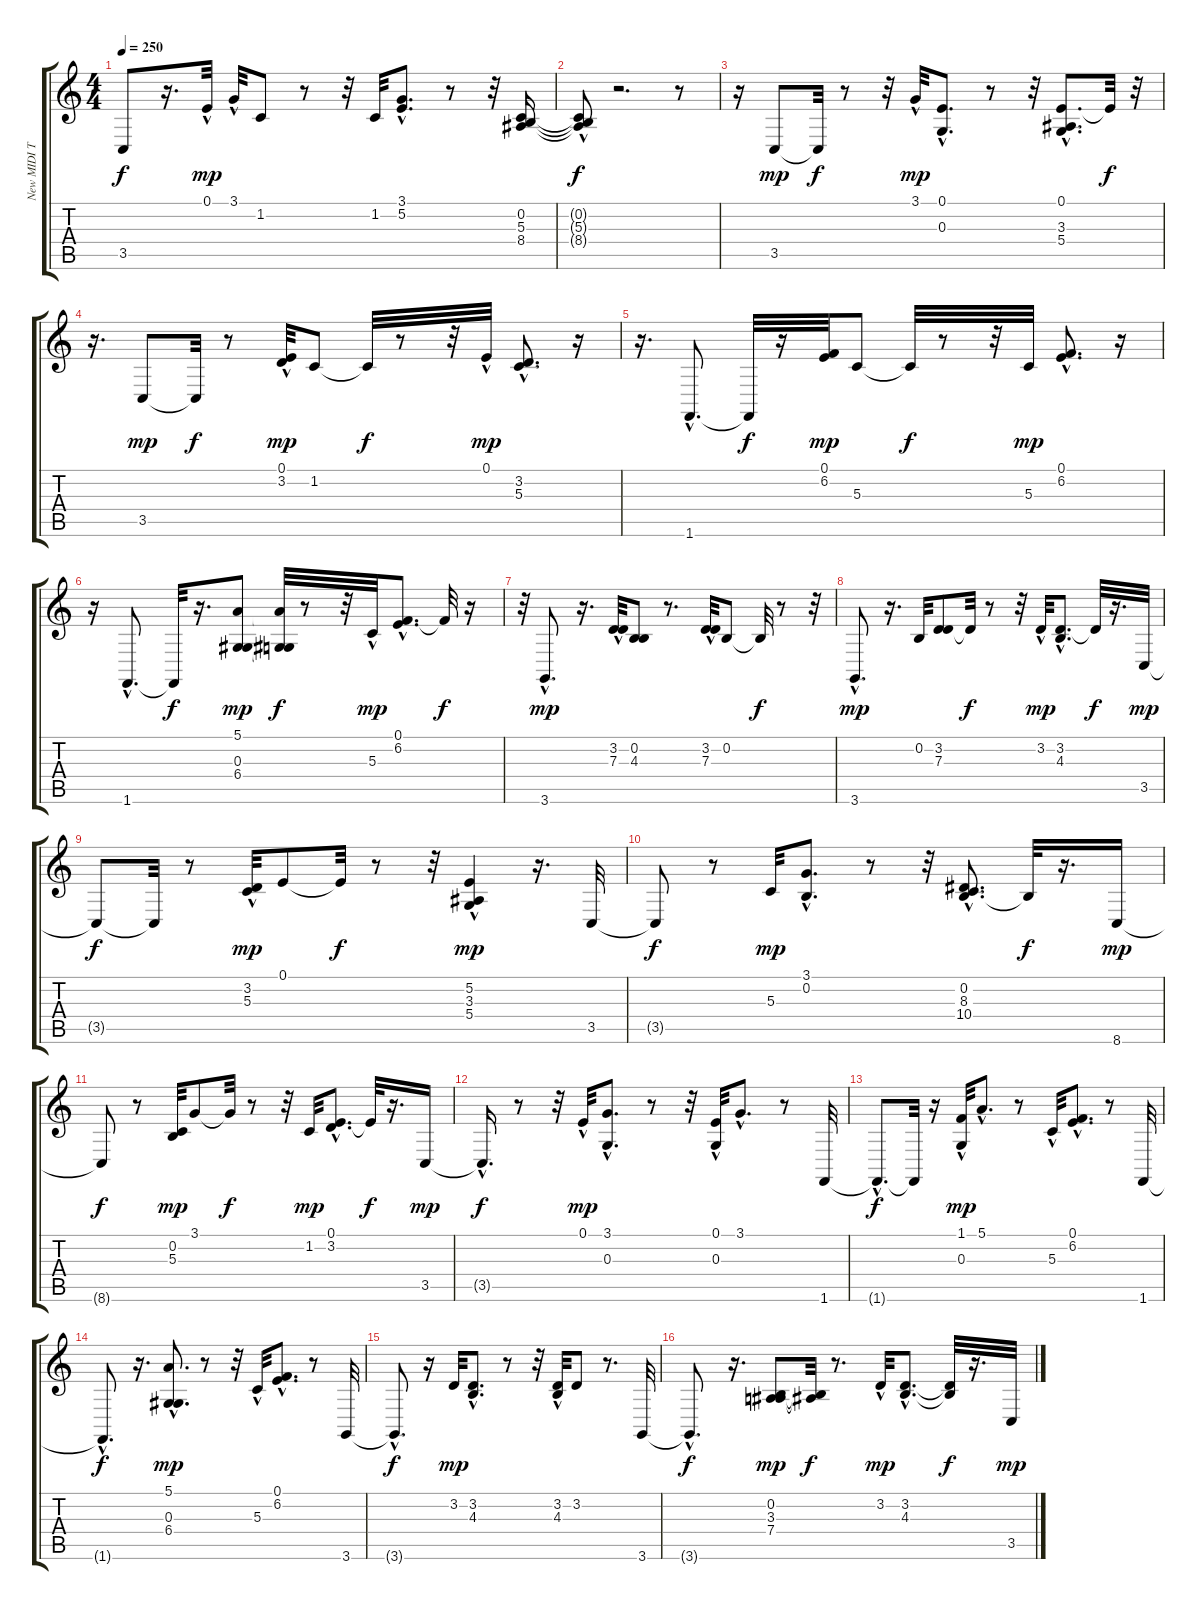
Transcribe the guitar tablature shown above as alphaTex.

\track ("New MIDI Track" "New MIDI T") {instrument honkytonkpiano}
\staff {score tabs}
\tuning (E4 B3 G3 D3 A2 E2) {hide}
\ts (4 4)
\tempo 250
\clef g2
\ks c
3.5{t}.8{dy f} r.16{d} 0.1{hac}.32{dy mp} 3.1{hac}.32 1.2.8 r.8 r.32 1.2.32 (3.1{hac} 5.2).8{d} r.8 r.32 (0.2 5.3 8.4).16 |
(0.2{t} 5.3{hac t} 8.4{hac t}).8{dy f} r.2{d} r.8 |
r.16 3.5.8{dy mp} 3.5{t}.32{dy f} r.8 r.32 3.1{hac}.32{dy mp} (0.1{hac} 0.3).8{d} r.8 r.32 (0.1{hac} 3.3{hac} 5.4).8{d} 0.1{t}.32{dy f} r.32 |
r.16{d} 3.5.8{dy mp} 3.5{t}.32{dy f} r.8 (0.1{hac} 3.2{hac}).32{dy mp} 1.2.8 1.2{t}.32{dy f} r.8 r.32 0.1{hac}.32{dy mp} (3.2{hac} 5.3{hac}).8{d} r.16 |
r.16{d} 1.6{hac}.8{d} 1.6{t}.32{dy f} r.16 (0.1 6.2).32{dy mp} 5.3.8 5.3{t}.32{dy f} r.8 r.32 5.3.32{dy mp} (0.1 6.2{hac}).8{d} r.16 |
r.16 1.6{hac}.8{d} 1.6{t}.32{dy f} r.16{d} (5.1 0.3 6.4).8{dy mp} (5.1{t} 0.3{t} 6.4{t}).32{dy f} r.8 r.32 5.3{hac}.32{dy mp} (0.1 6.2{hac}).8{d} 6.2{t}.32{dy f} r.16 |
r.32 3.6{hac}.8{d dy mp} r.16{d} (3.2 7.3{hac}).32 (0.2 4.3).8 r.8{d} (3.2 7.3{hac}).32 0.2.8 0.2{t}.32{dy f} r.8 r.32 |
3.6{hac}.8{d dy mp} r.16{d} 0.2.32 (3.2 7.3).8 7.3{t}.32{dy f} r.8 r.32 3.2{hac}.32{dy mp} (3.2{hac} 4.3{hac}).8{d} 3.2{t}.32{dy f} r.16{d} 3.5.32{dy mp} |
3.5{t}.8{dy f} 3.5{t}.32 r.8 (3.2{hac} 5.3).32{dy mp} 0.1.8 0.1{t}.32{dy f} r.8 r.32 (5.2 3.3{hac} 5.4).4{dy mp} r.16{d} 3.5.32 |
3.5{t}.8{dy f} r.8 5.3.32{dy mp} (3.1{hac} 0.2).8{d} r.8 r.32 (0.2{hac} 8.3{hac} 10.4{hac}).8{d} 0.2{t}.32{dy f} r.16{d} 8.6.16{dy mp} |
8.6{t}.8{dy f} r.8 (0.2 5.3).32{dy mp} 3.1.8 3.1{t}.32{dy f} r.8 r.32 1.2.32{dy mp} (0.1{hac} 3.2{hac}).8{d} 0.1{t}.32{dy f} r.16{d} 3.5.16{dy mp} |
3.5{hac t}.16{d dy f} r.8 r.32 0.1{hac}.32{dy mp} (3.1{hac} 0.3).8{d} r.8 r.32 (0.1{hac} 0.3).32 3.1{hac}.8{d} r.8 1.6.32 |
1.6{hac t}.8{d dy f} 1.6{t}.32 r.16 (1.1{hac} 0.3).32{dy mp} 5.1{hac}.8{d} r.8 5.3{hac}.32 (0.1{hac} 6.2{hac}).8{d} r.8 1.6.32 |
1.6{hac t}.8{d dy f} r.16{d} (5.1{hac} 0.3 6.4).8{d dy mp} r.8 r.32 5.3{hac}.32 (0.1 6.2{hac}).8{d} r.8 3.6.32 |
3.6{hac t}.8{d dy f} r.16 3.2.32{dy mp} (3.2{hac} 4.3).8{d} r.8 r.32 (3.2{hac} 4.3{hac}).32 3.2.8 r.8{d} 3.6.32 |
3.6{hac t}.8{d dy f} r.16{d} (0.2 3.3 7.4).8{dy mp} (0.2{t} 3.3{t}).32{dy f} r.8{d} 3.2{hac}.32{dy mp} (3.2{hac} 4.3{hac}).8{d} (3.2{t} 4.3{t}).32{dy f} r.16{d} 3.5.32{dy mp}
